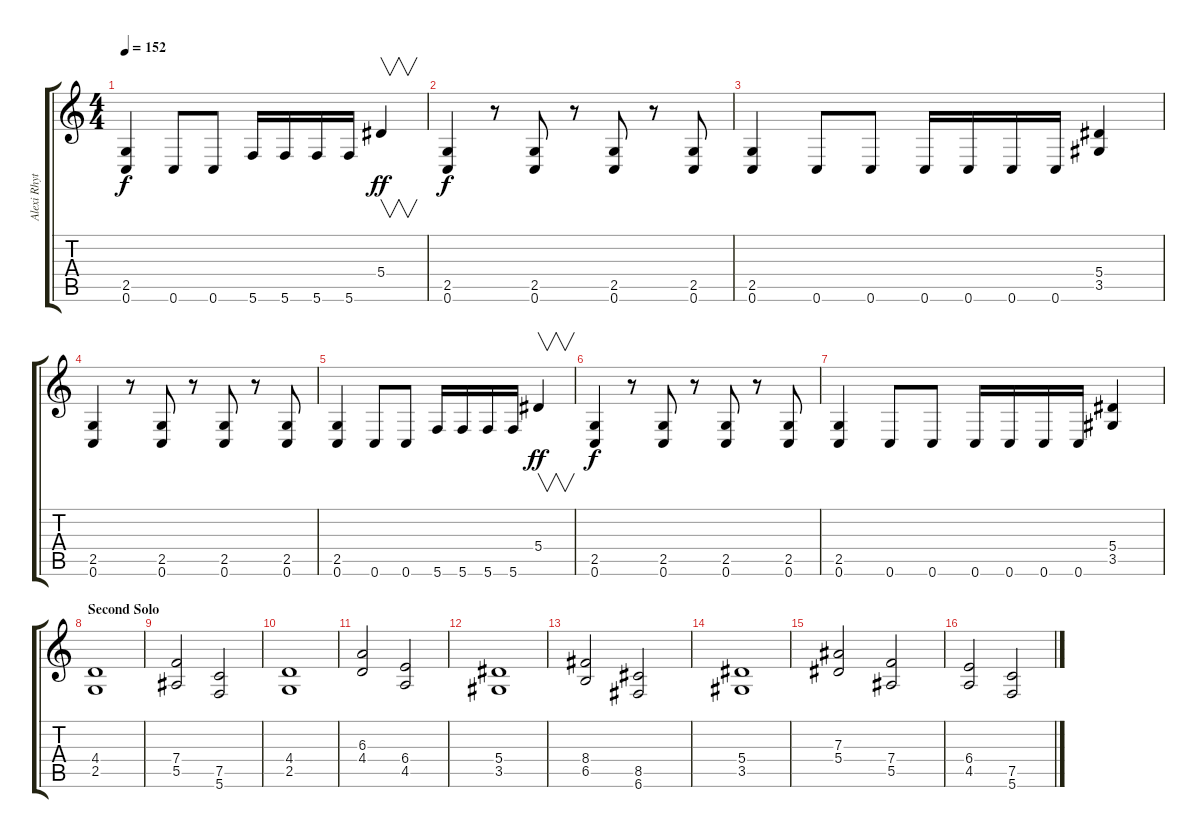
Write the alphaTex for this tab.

\track ("Alexi Rhythm" "Alexi Rhyt") {instrument overdrivenguitar}
\staff {score tabs}
\tuning (C4 G3 Eb3 Bb2 F2 C2) {hide}
\ts (4 4)
\tempo 152
\clef g2
\ks c
(2.5 0.6).4{dy f} 0.6.8 0.6.8 5.6.16 5.6.16 5.6.16 5.6.16 5.4.4{v dy ff instrument guitarharmonics} |
(2.5 0.6).4{dy f instrument overdrivenguitar} r.8 (2.5 0.6).8 r.8 (2.5 0.6).8 r.8 (2.5 0.6).8 |
(2.5 0.6).4 0.6.8 0.6.8 0.6.16 0.6.16 0.6.16 0.6.16 (5.4 3.5).4 |
(2.5 0.6).4{instrument overdrivenguitar} r.8 (2.5 0.6).8 r.8 (2.5 0.6).8 r.8 (2.5 0.6).8 |
(2.5 0.6).4 0.6.8 0.6.8 5.6.16 5.6.16 5.6.16 5.6.16 5.4.4{v dy ff instrument guitarharmonics} |
(2.5 0.6).4{dy f instrument overdrivenguitar} r.8 (2.5 0.6).8 r.8 (2.5 0.6).8 r.8 (2.5 0.6).8 |
(2.5 0.6).4 0.6.8 0.6.8 0.6.16 0.6.16 0.6.16 0.6.16 (5.4 3.5).4 |
\section ("" "Second Solo")
(4.4 2.5).1 |
(7.4 5.5).2 (7.5 5.6).2 |
(4.4 2.5).1 |
(6.3 4.4).2 (6.4 4.5).2 |
(5.4 3.5).1 |
(8.4 6.5).2 (8.5 6.6).2 |
(5.4 3.5).1 |
(7.3 5.4).2 (7.4 5.5).2 |
(6.4 4.5).2 (7.5 5.6).2
